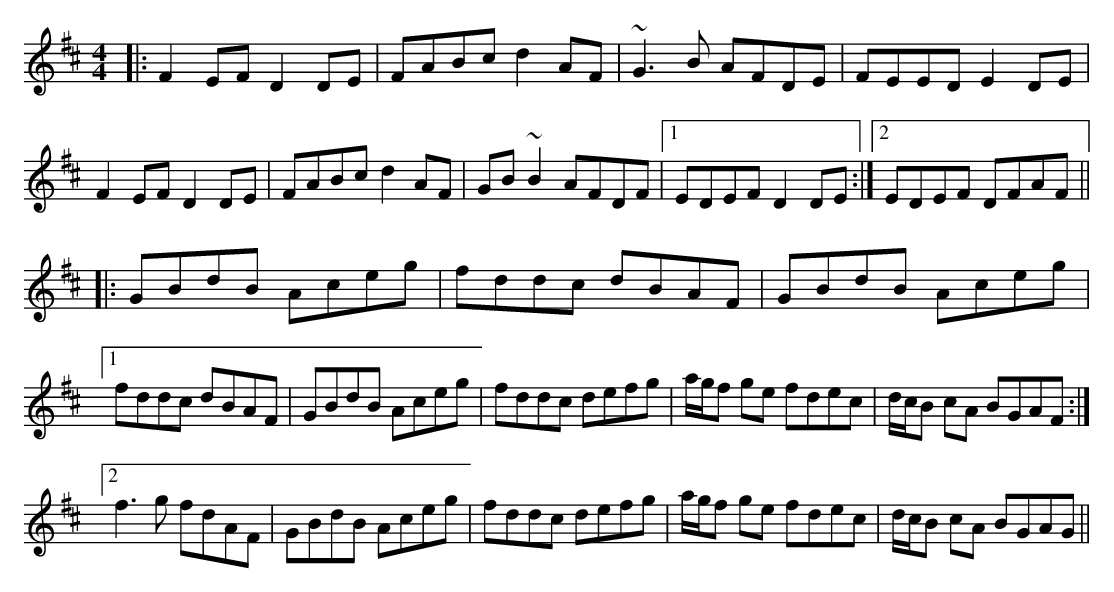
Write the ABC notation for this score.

X:1
M:4/4
K:D
|: F2 EF D2DE | FABc d2AF | ~G3B AFDE | FEED E2DE |
F2 EF D2DE | FABc d2AF | GB~B2 AFDF |1 EDEF D2 DE :|2 EDEF DFAF ||
|: GBdB Aceg | fddc dBAF | GBdB Aceg |
[1 fddc dBAF | GBdB Aceg | fddc defg | a/g/f ge fdec | d/c/B cA BGAF :|
[2 f3g fdAF |GBdB Aceg | fddc defg | a/g/f ge fdec | d/c/B cA BGAG ||
